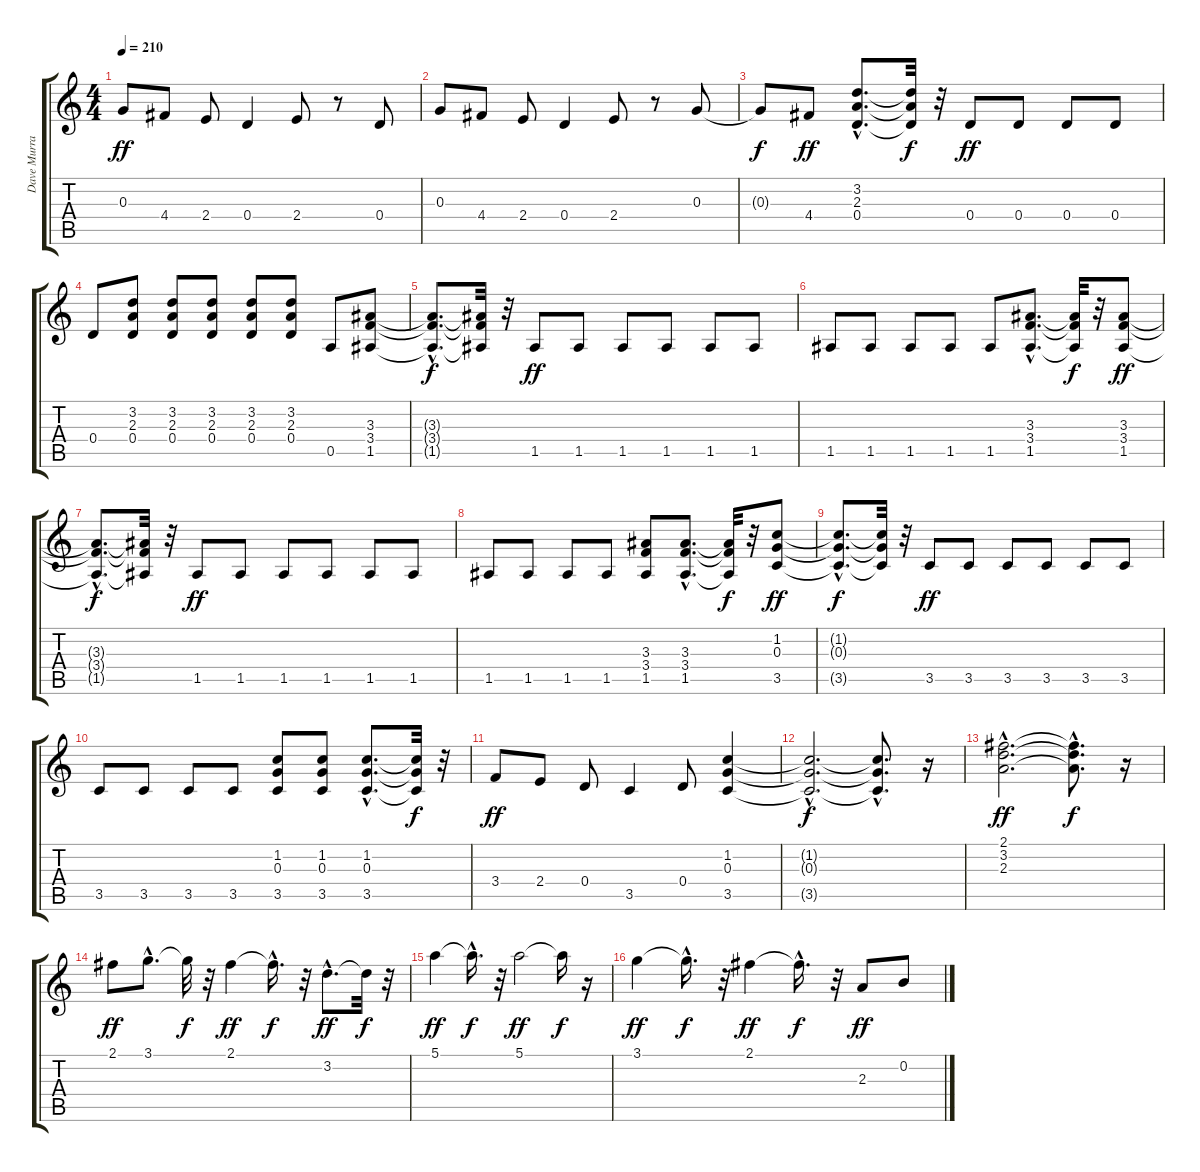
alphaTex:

\track ("Dave Murray" "Dave Murra") {instrument distortionguitar}
\staff {score tabs}
\tuning (E4 B3 G3 D3 A2 E2) {hide}
\ts (4 4)
\tempo 210
\clef g2
\ks c
0.3.8{dy ff} 4.4.8 2.4.8 0.4.4 2.4.8 r.8 0.4.8 |
0.3.8 4.4.8 2.4.8 0.4.4 2.4.8 r.8 0.3.8 |
0.3{t}.8{dy f} 4.4.8{dy ff} (3.2{hac} 2.3{hac} 0.4{hac}).8{d} (3.2{t} 2.3{t} 0.4{t}).32{dy f} r.32 0.4.8{dy ff} 0.4.8 0.4.8 0.4.8 |
0.4.8 (3.2 2.3 0.4).8 (3.2 2.3 0.4).8 (3.2 2.3 0.4).8 (3.2 2.3 0.4).8 (3.2 2.3 0.4).8 0.5.8 (3.3 3.4 1.5).8 |
(3.3{hac t} 3.4{hac t} 1.5{hac t}).8{d dy f} (3.3{t} 3.4{t} 1.5{t}).32 r.32 1.5.8{dy ff} 1.5.8 1.5.8 1.5.8 1.5.8 1.5.8 |
1.5.8 1.5.8 1.5.8 1.5.8 1.5.8 (3.3{hac} 3.4{hac} 1.5{hac}).8{d} (3.3{t} 3.4{t} 1.5{t}).32{dy f} r.32 (3.3 3.4 1.5).8{dy ff} |
(3.3{hac t} 3.4{hac t} 1.5{hac t}).8{d dy f} (3.3{t} 3.4{t} 1.5{t}).32 r.32 1.5.8{dy ff} 1.5.8 1.5.8 1.5.8 1.5.8 1.5.8 |
1.5.8 1.5.8 1.5.8 1.5.8 (3.3 3.4 1.5).8 (3.3{hac} 3.4{hac} 1.5{hac}).8{d} (3.3{t} 3.4{t} 1.5{t}).32{dy f} r.32 (1.2 0.3 3.5).8{dy ff} |
(1.2{hac t} 0.3{hac t} 3.5{hac t}).8{d dy f} (1.2{t} 0.3{t} 3.5{t}).32 r.32 3.5.8{dy ff} 3.5.8 3.5.8 3.5.8 3.5.8 3.5.8 |
3.5.8 3.5.8 3.5.8 3.5.8 (1.2 0.3 3.5).8 (1.2 0.3 3.5).8 (1.2{hac} 0.3{hac} 3.5{hac}).8{d} (1.2{t} 0.3{t} 3.5{t}).32{dy f} r.32 |
3.4.8{dy ff} 2.4.8 0.4.8 3.5.4 0.4.8 (1.2 0.3 3.5).4 |
(1.2{hac t} 0.3{hac t} 3.5{hac t}).2{d dy f} (1.2{hac t} 0.3{hac t} 3.5{hac t}).8{d} r.16 |
(2.1{hac} 3.2{hac} 2.3{hac}).2{d dy ff instrument distortionguitar} (2.1{hac t} 3.2{hac t} 2.3{hac t}).8{d dy f} r.16 |
2.1.8{dy ff} 3.1{hac}.8{d} 3.1{t}.32{dy f} r.32 2.1.4{dy ff} 2.1{hac t}.16{d dy f} r.32 3.2{hac}.8{d dy ff} 3.2{t}.32{dy f} r.32 |
5.1.4{dy ff} 5.1{hac t}.16{d dy f} r.32 5.1.2{dy ff} 5.1{t}.16{dy f} r.16 |
3.1.4{dy ff} 3.1{hac t}.16{d dy f} r.32 2.1.4{dy ff} 2.1{hac t}.16{d dy f} r.32 2.3.8{dy ff} 0.2.8
